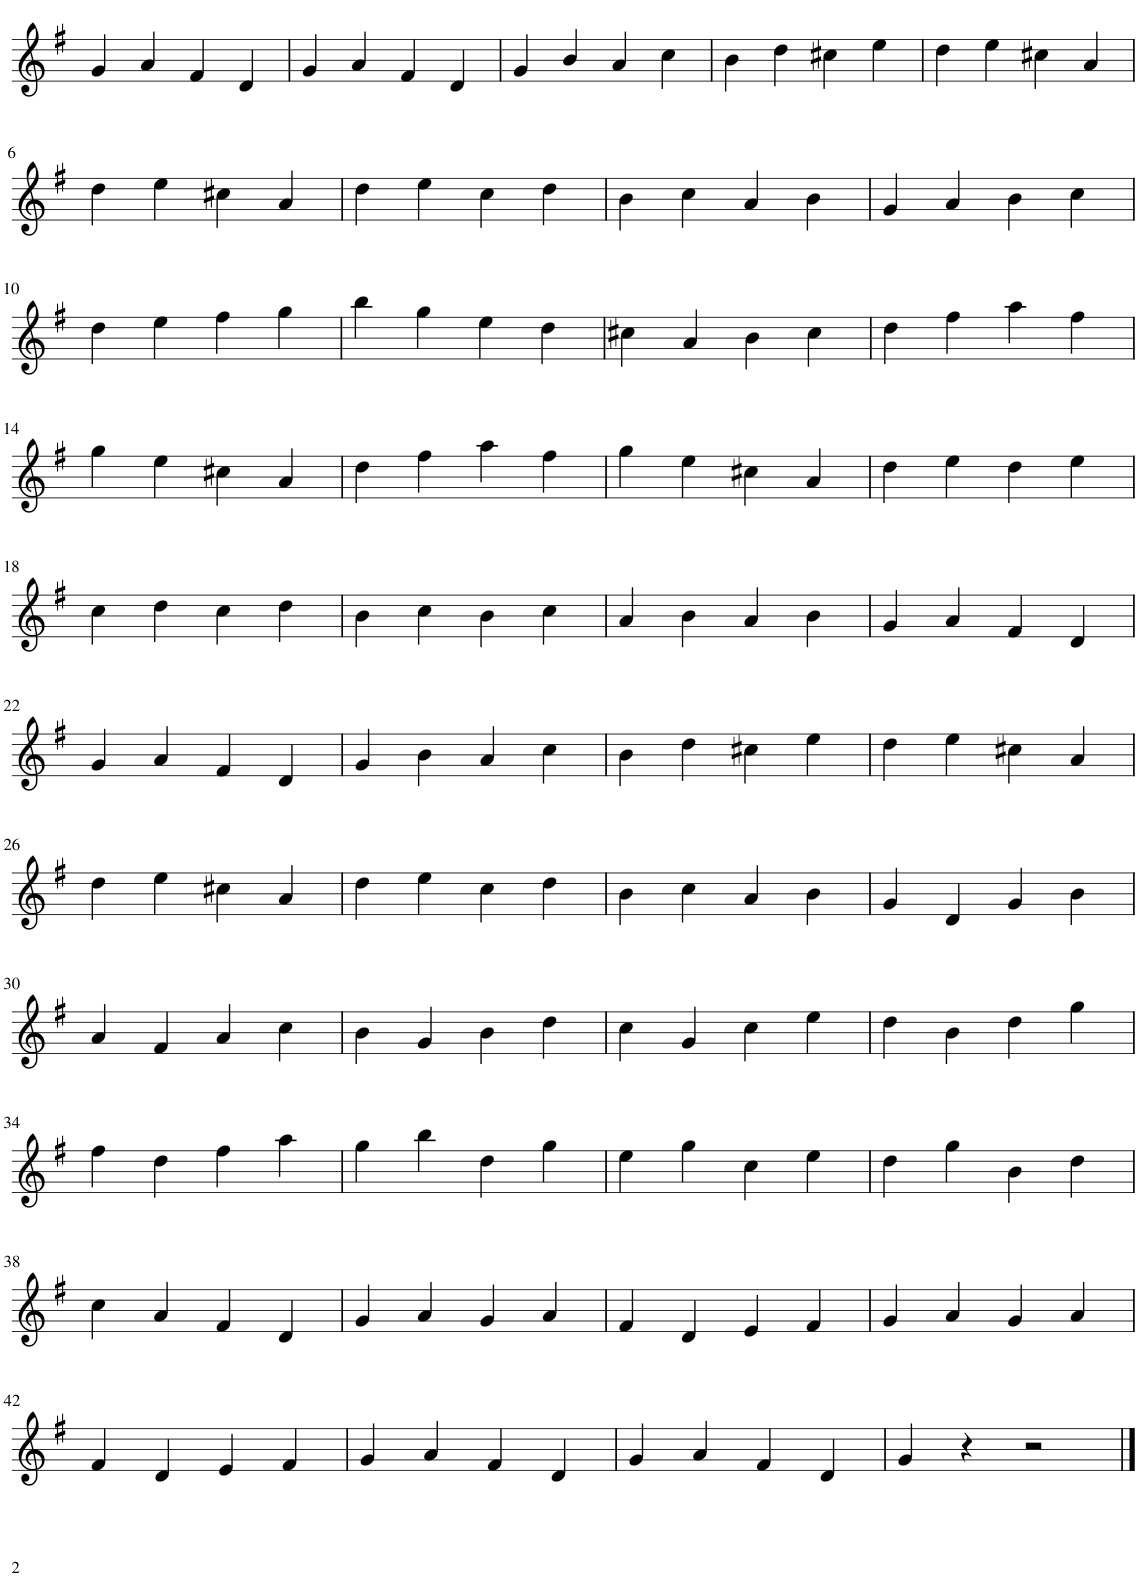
**kern
*part1
*staff1
*I"Violin
*I'Vln.
!!LO:PB:g=z
*clefG2
*k[f#]
*M4/4
=1
4g/
4a/
4f#/
4d/
=2
4g/
4a/
4f#/
4d/
=3
4g/
4b/
4a/
4cc\
=4
4b\
4dd\
4cc#X\
4ee\
=5
4dd\
4ee\
4cc#X\
4a/
!!LO:LB:g=z
=6
4dd\
4ee\
4cc#X\
4a/
=7
4dd\
4ee\
4cc\
4dd\
=8
4b\
4cc\
4a/
4b\
=9
4g/
4a/
4b\
4cc\
!!LO:LB:g=z
=10
4dd\
4ee\
4ff#\
4gg\
=11
4bb\
4gg\
4ee\
4dd\
=12
4cc#X\
4a/
4b\
4cc#\
=13
4dd\
4ff#\
4aa\
4ff#\
!!LO:LB:g=z
=14
4gg\
4ee\
4cc#X\
4a/
=15
4dd\
4ff#\
4aa\
4ff#\
=16
4gg\
4ee\
4cc#X\
4a/
=17
4dd\
4ee\
4dd\
4ee\
!!LO:LB:g=z
=18
4cc\
4dd\
4cc\
4dd\
=19
4b\
4cc\
4b\
4cc\
=20
4a/
4b\
4a/
4b\
=21
4g/
4a/
4f#/
4d/
!!LO:LB:g=z
=22
4g/
4a/
4f#/
4d/
=23
4g/
4b\
4a/
4cc\
=24
4b\
4dd\
4cc#X\
4ee\
=25
4dd\
4ee\
4cc#X\
4a/
!!LO:LB:g=z
=26
4dd\
4ee\
4cc#X\
4a/
=27
4dd\
4ee\
4cc\
4dd\
=28
4b\
4cc\
4a/
4b\
=29
4g/
4d/
4g/
4b\
!!LO:LB:g=z
=30
4a/
4f#/
4a/
4cc\
=31
4b\
4g/
4b\
4dd\
=32
4cc\
4g/
4cc\
4ee\
=33
4dd\
4b\
4dd\
4gg\
!!LO:LB:g=z
=34
4ff#\
4dd\
4ff#\
4aa\
=35
4gg\
4bb\
4dd\
4gg\
=36
4ee\
4gg\
4cc\
4ee\
=37
4dd\
4gg\
4b\
4dd\
!!LO:LB:g=z
=38
4cc\
4a/
4f#/
4d/
=39
4g/
4a/
4g/
4a/
=40
4f#/
4d/
4e/
4f#/
=41
4g/
4a/
4g/
4a/
!!LO:LB:g=z
=42
4f#/
4d/
4e/
4f#/
=43
4g/
4a/
4f#/
4d/
=44
4g/
4a/
4f#/
4d/
=45
4g/
4r
2r
==
*-
